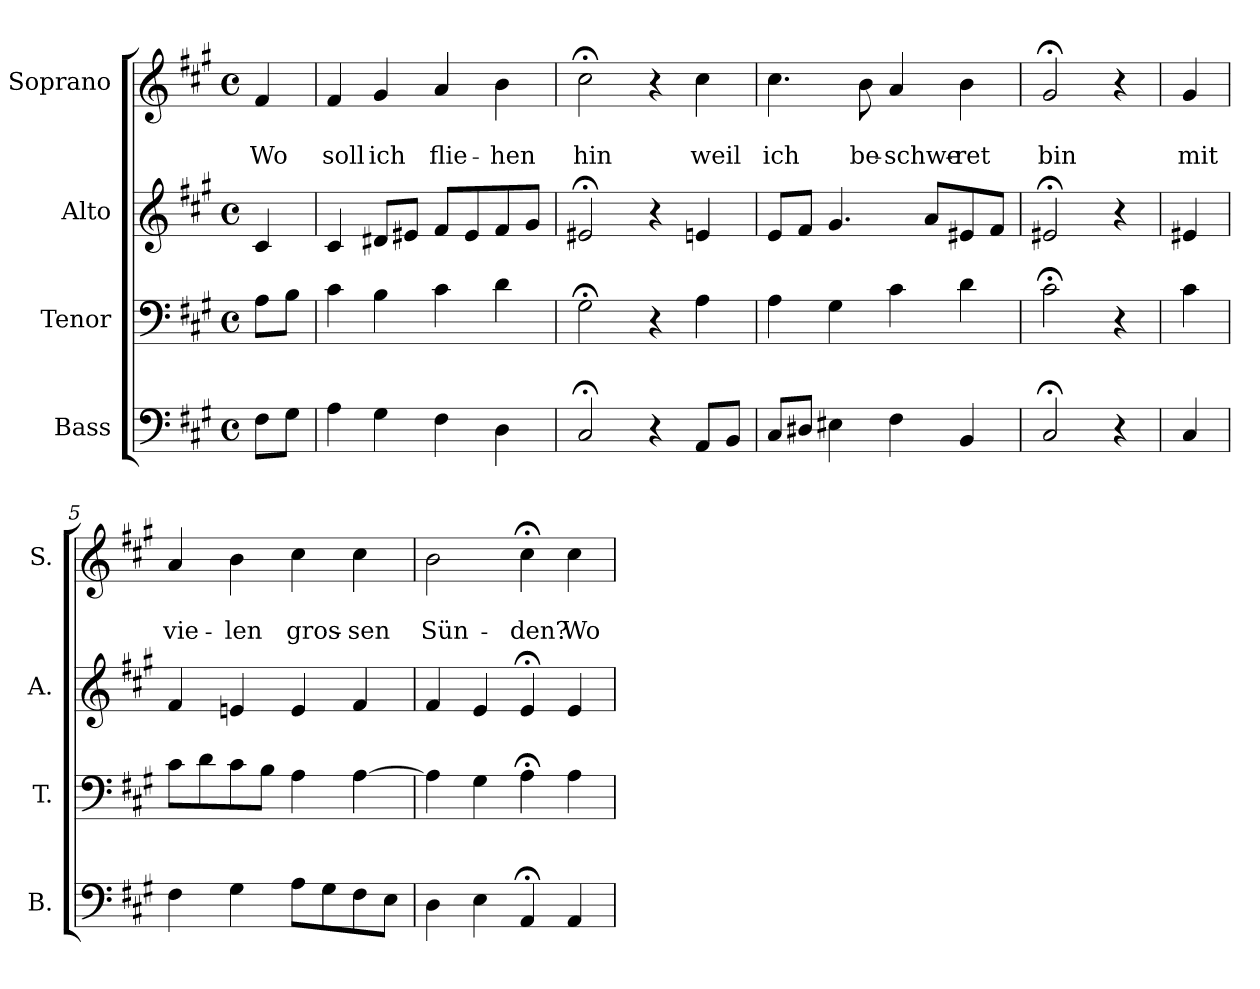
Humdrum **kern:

**kern	**kern	**kern	**kern	**text	**text
*part4	*part3	*part2	*part1	*part1	*part1
*staff4	*staff3	*staff2	*staff1	*staff1	*staff1
*I"Bass	*I"Tenor	*I"Alto	*I"Soprano	*	*
*I'B.	*I'T.	*I'A.	*I'S.	*	*
*clefF4	*clefF4	*clefG2	*clefG2	*	*
*k[f#c#g#]	*k[f#c#g#]	*k[f#c#g#]	*k[f#c#g#]	*	*
*	*	*	*f#:	*	*
*M4/4	*M4/4	*M4/4	*M4/4	*	*
*met(c)	*met(c)	*met(c)	*met(c)	*	*
=	=	=	=	=	=
8F#\L	8A\L	4c#/	4f#/	.	Wo
8G#\J	8B\J	.	.	.	.
=1	=1	=1	=1	=1	=1
4A\	4c#\	4c#/	4f#/	.	soll
4G#\	4B\	8d#X/L	4g#/	.	ich
.	.	8e#X/J	.	.	.
4F#\	4c#\	8f#/L	4a/	.	flie-
.	.	8e#/	.	.	.
4D\	4d\	8f#/	4b\	.	-hen
.	.	8g#/J	.	.	.
=2	=2	=2	=2	=2	=2
2C#;</	2G#;<\	2e#X;</	2cc#;<\	.	hin
4r	4r	4r	4r	.	.
8AA/L	4A\	4en/	4cc#\	.	weil
8BB/J	.	.	.	.	.
=3	=3	=3	=3	=3	=3
8C#/L	4A\	8e/L	4.cc#\	.	ich
8D#X/J	.	8f#/J	.	.	.
4E#X\	4G#\	4.g#/	.	.	.
.	.	.	8b\	.	be-
4F#\	4c#\	.	4a/	.	-schwe-
.	.	8a/L	.	.	.
4BB/	4d\	8e#X/	4b\	.	-ret
.	.	8f#/J	.	.	.
=4	=4	=4	=4	=4	=4
2C#;</	2c#;<\	2e#X;</	2g#;</	.	bin
4r	4r	4r	4r	.	.
!!LO:LB:g=z
=4a	=4a	=4a	=4a	=4a	=4a
4C#/	4c#\	4e#X/	4g#/	.	mit
=5	=5	=5	=5	=5	=5
4F#\	8c#\L	4f#/	4a/	.	vie-
.	8d\	.	.	.	.
4G#\	8c#\	4en/	4b\	.	-len
.	8B\J	.	.	.	.
8A\L	4A\	4e/	4cc#\	.	gros-
8G#\	.	.	.	.	.
8F#\	[4A\	4f#/	4cc#\	.	-sen
8E\J	.	.	.	.	.
=6	=6	=6	=6	=6	=6
4D\	4A\]	4f#/	2b\	.	Sün-
4E\	4G#\	4e/	.	.	.
4AA;</	4A;<\	4e;</	4cc#;<\	.	-den?
4AA/	4A\	4e/	4cc#\	.	Wo
=	=	=	=	=	=
*-	*-	*-	*-	*-	*-
